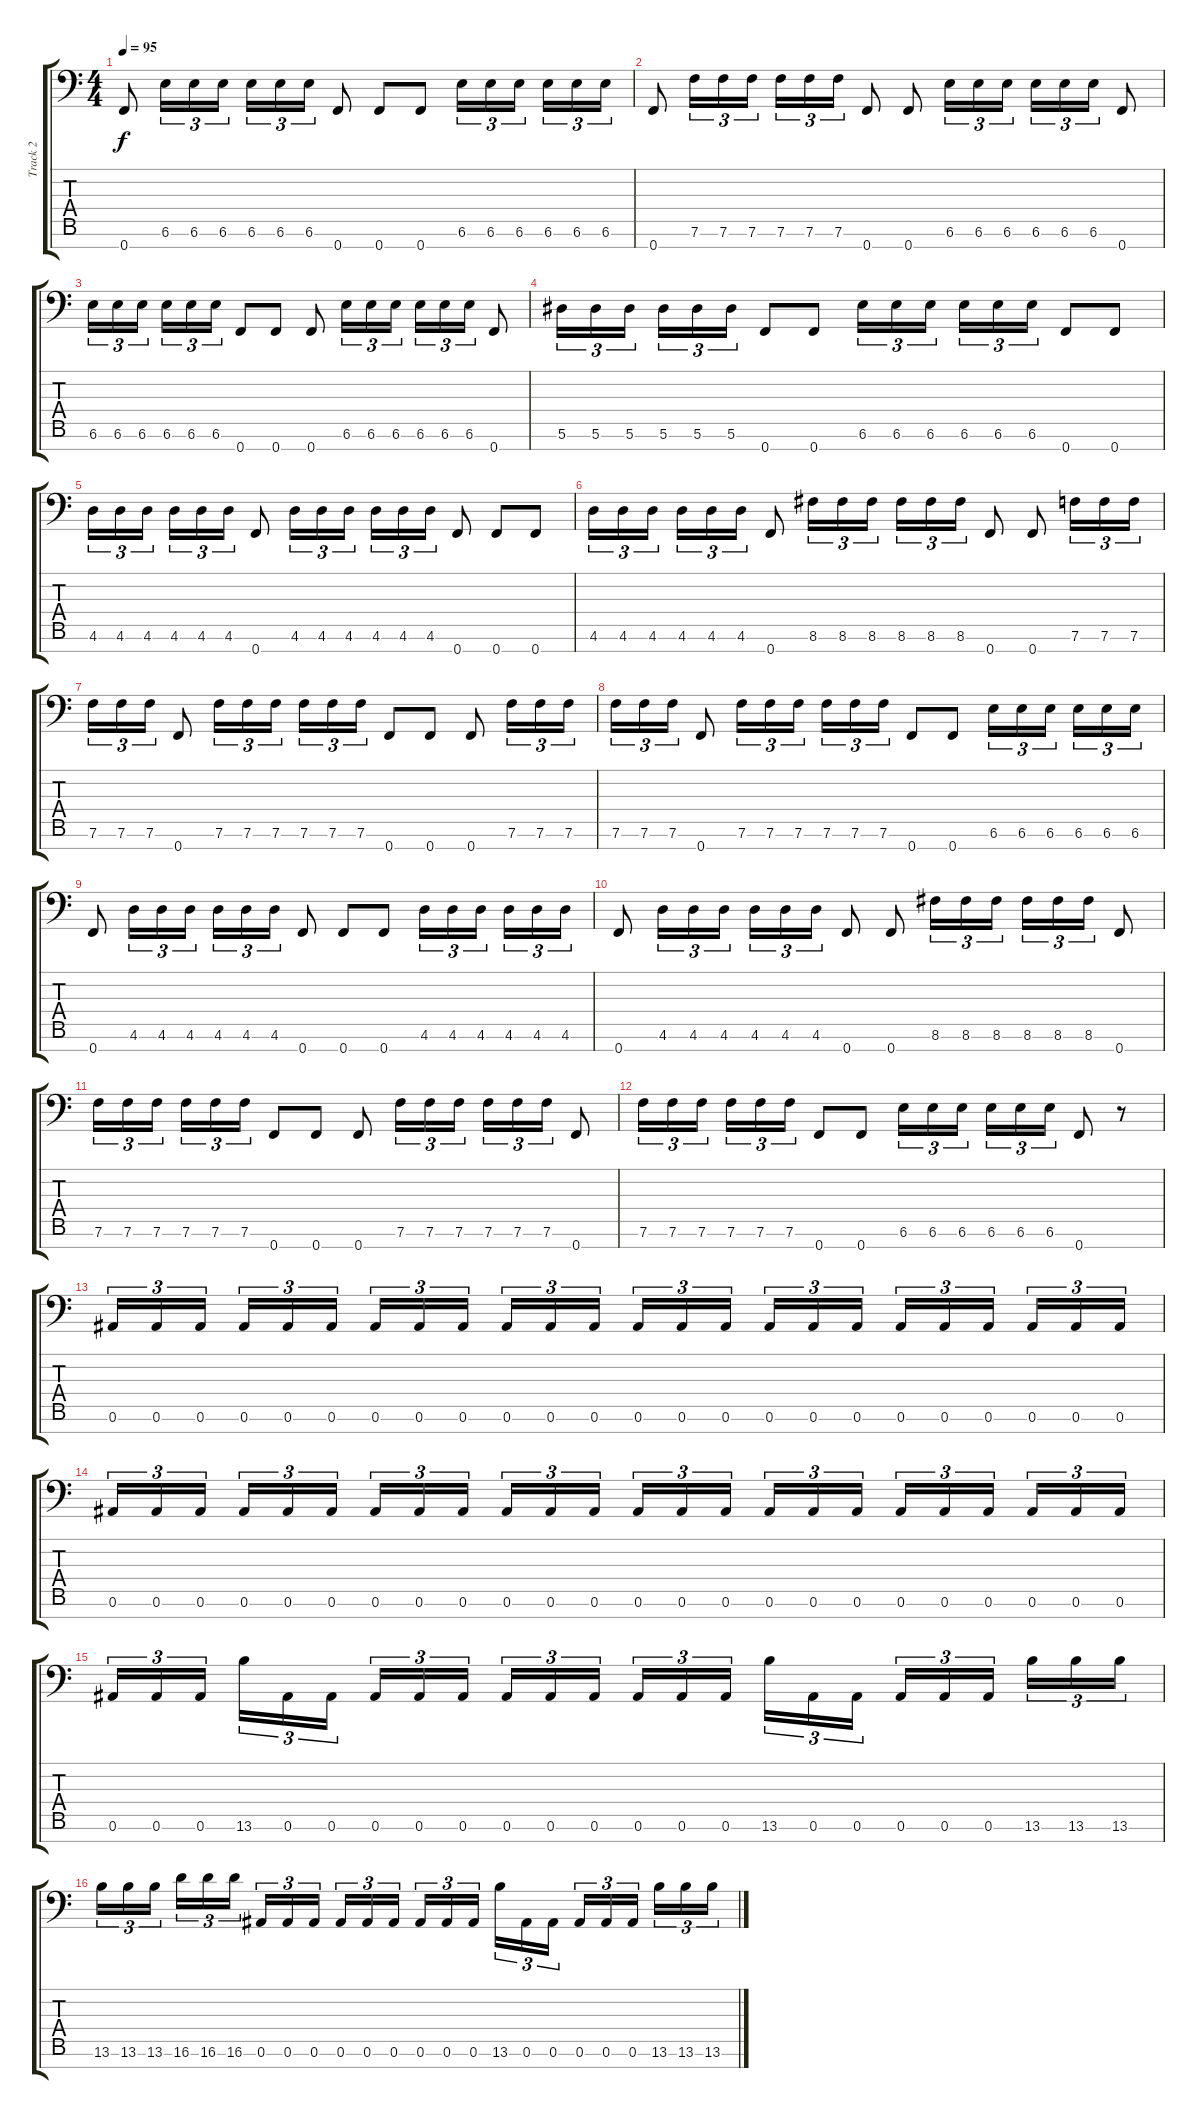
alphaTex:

\track ("Track 2" "Track 2") {instrument distortionguitar}
\staff {score tabs}
\tuning (Bb3 F3 Db3 Ab2 Eb2 Bb1 F1) {hide}
\ts (4 4)
\tempo 95
\clef f4
\ks c
0.7.8{dy f} 6.6.16{tu (3 2)} 6.6.16{tu (3 2)} 6.6.16{tu (3 2)} 6.6.16{tu (3 2)} 6.6.16{tu (3 2)} 6.6.16{tu (3 2)} 0.7.8 0.7.8 0.7.8 6.6.16{tu (3 2)} 6.6.16{tu (3 2)} 6.6.16{tu (3 2) beam splitsecondary} 6.6.16{tu (3 2)} 6.6.16{tu (3 2)} 6.6.16{tu (3 2)} |
0.7.8 7.6.16{tu (3 2)} 7.6.16{tu (3 2)} 7.6.16{tu (3 2)} 7.6.16{tu (3 2)} 7.6.16{tu (3 2)} 7.6.16{tu (3 2)} 0.7.8 0.7.8 6.6.16{tu (3 2)} 6.6.16{tu (3 2)} 6.6.16{tu (3 2)} 6.6.16{tu (3 2)} 6.6.16{tu (3 2)} 6.6.16{tu (3 2)} 0.7.8 |
6.6.16{tu (3 2)} 6.6.16{tu (3 2)} 6.6.16{tu (3 2) beam splitsecondary} 6.6.16{tu (3 2)} 6.6.16{tu (3 2)} 6.6.16{tu (3 2)} 0.7.8 0.7.8 0.7.8 6.6.16{tu (3 2)} 6.6.16{tu (3 2)} 6.6.16{tu (3 2)} 6.6.16{tu (3 2)} 6.6.16{tu (3 2)} 6.6.16{tu (3 2)} 0.7.8 |
5.6.16{tu (3 2)} 5.6.16{tu (3 2)} 5.6.16{tu (3 2) beam splitsecondary} 5.6.16{tu (3 2)} 5.6.16{tu (3 2)} 5.6.16{tu (3 2)} 0.7.8 0.7.8 6.6.16{tu (3 2)} 6.6.16{tu (3 2)} 6.6.16{tu (3 2) beam splitsecondary} 6.6.16{tu (3 2)} 6.6.16{tu (3 2)} 6.6.16{tu (3 2)} 0.7.8 0.7.8 |
4.6.16{tu (3 2)} 4.6.16{tu (3 2)} 4.6.16{tu (3 2) beam splitsecondary} 4.6.16{tu (3 2)} 4.6.16{tu (3 2)} 4.6.16{tu (3 2)} 0.7.8 4.6.16{tu (3 2)} 4.6.16{tu (3 2)} 4.6.16{tu (3 2)} 4.6.16{tu (3 2)} 4.6.16{tu (3 2)} 4.6.16{tu (3 2)} 0.7.8 0.7.8 0.7.8 |
4.6.16{tu (3 2)} 4.6.16{tu (3 2)} 4.6.16{tu (3 2) beam splitsecondary} 4.6.16{tu (3 2)} 4.6.16{tu (3 2)} 4.6.16{tu (3 2)} 0.7.8 8.6.16{tu (3 2)} 8.6.16{tu (3 2)} 8.6.16{tu (3 2)} 8.6.16{tu (3 2)} 8.6.16{tu (3 2)} 8.6.16{tu (3 2)} 0.7.8 0.7.8 7.6.16{tu (3 2)} 7.6.16{tu (3 2)} 7.6.16{tu (3 2)} |
7.6.16{tu (3 2)} 7.6.16{tu (3 2)} 7.6.16{tu (3 2)} 0.7.8 7.6.16{tu (3 2)} 7.6.16{tu (3 2)} 7.6.16{tu (3 2) beam splitsecondary} 7.6.16{tu (3 2)} 7.6.16{tu (3 2)} 7.6.16{tu (3 2)} 0.7.8 0.7.8 0.7.8 7.6.16{tu (3 2)} 7.6.16{tu (3 2)} 7.6.16{tu (3 2)} |
7.6.16{tu (3 2)} 7.6.16{tu (3 2)} 7.6.16{tu (3 2)} 0.7.8 7.6.16{tu (3 2)} 7.6.16{tu (3 2)} 7.6.16{tu (3 2) beam splitsecondary} 7.6.16{tu (3 2)} 7.6.16{tu (3 2)} 7.6.16{tu (3 2)} 0.7.8 0.7.8 6.6.16{tu (3 2)} 6.6.16{tu (3 2)} 6.6.16{tu (3 2) beam splitsecondary} 6.6.16{tu (3 2)} 6.6.16{tu (3 2)} 6.6.16{tu (3 2)} |
0.7.8 4.6.16{tu (3 2)} 4.6.16{tu (3 2)} 4.6.16{tu (3 2)} 4.6.16{tu (3 2)} 4.6.16{tu (3 2)} 4.6.16{tu (3 2)} 0.7.8 0.7.8 0.7.8 4.6.16{tu (3 2)} 4.6.16{tu (3 2)} 4.6.16{tu (3 2) beam splitsecondary} 4.6.16{tu (3 2)} 4.6.16{tu (3 2)} 4.6.16{tu (3 2)} |
0.7.8 4.6.16{tu (3 2)} 4.6.16{tu (3 2)} 4.6.16{tu (3 2)} 4.6.16{tu (3 2)} 4.6.16{tu (3 2)} 4.6.16{tu (3 2)} 0.7.8 0.7.8 8.6.16{tu (3 2)} 8.6.16{tu (3 2)} 8.6.16{tu (3 2)} 8.6.16{tu (3 2)} 8.6.16{tu (3 2)} 8.6.16{tu (3 2)} 0.7.8 |
7.6.16{tu (3 2)} 7.6.16{tu (3 2)} 7.6.16{tu (3 2) beam splitsecondary} 7.6.16{tu (3 2)} 7.6.16{tu (3 2)} 7.6.16{tu (3 2)} 0.7.8 0.7.8 0.7.8 7.6.16{tu (3 2)} 7.6.16{tu (3 2)} 7.6.16{tu (3 2)} 7.6.16{tu (3 2)} 7.6.16{tu (3 2)} 7.6.16{tu (3 2)} 0.7.8 |
7.6.16{tu (3 2)} 7.6.16{tu (3 2)} 7.6.16{tu (3 2) beam splitsecondary} 7.6.16{tu (3 2)} 7.6.16{tu (3 2)} 7.6.16{tu (3 2)} 0.7.8 0.7.8 6.6.16{tu (3 2)} 6.6.16{tu (3 2)} 6.6.16{tu (3 2) beam splitsecondary} 6.6.16{tu (3 2)} 6.6.16{tu (3 2)} 6.6.16{tu (3 2)} 0.7.8 r.8 |
0.6.16{tu (3 2)} 0.6.16{tu (3 2)} 0.6.16{tu (3 2) beam splitsecondary} 0.6.16{tu (3 2)} 0.6.16{tu (3 2)} 0.6.16{tu (3 2)} 0.6.16{tu (3 2)} 0.6.16{tu (3 2)} 0.6.16{tu (3 2) beam splitsecondary} 0.6.16{tu (3 2)} 0.6.16{tu (3 2)} 0.6.16{tu (3 2)} 0.6.16{tu (3 2)} 0.6.16{tu (3 2)} 0.6.16{tu (3 2) beam splitsecondary} 0.6.16{tu (3 2)} 0.6.16{tu (3 2)} 0.6.16{tu (3 2)} 0.6.16{tu (3 2)} 0.6.16{tu (3 2)} 0.6.16{tu (3 2) beam splitsecondary} 0.6.16{tu (3 2)} 0.6.16{tu (3 2)} 0.6.16{tu (3 2)} |
0.6.16{tu (3 2)} 0.6.16{tu (3 2)} 0.6.16{tu (3 2) beam splitsecondary} 0.6.16{tu (3 2)} 0.6.16{tu (3 2)} 0.6.16{tu (3 2)} 0.6.16{tu (3 2)} 0.6.16{tu (3 2)} 0.6.16{tu (3 2) beam splitsecondary} 0.6.16{tu (3 2)} 0.6.16{tu (3 2)} 0.6.16{tu (3 2)} 0.6.16{tu (3 2)} 0.6.16{tu (3 2)} 0.6.16{tu (3 2) beam splitsecondary} 0.6.16{tu (3 2)} 0.6.16{tu (3 2)} 0.6.16{tu (3 2)} 0.6.16{tu (3 2)} 0.6.16{tu (3 2)} 0.6.16{tu (3 2) beam splitsecondary} 0.6.16{tu (3 2)} 0.6.16{tu (3 2)} 0.6.16{tu (3 2)} |
0.6.16{tu (3 2)} 0.6.16{tu (3 2)} 0.6.16{tu (3 2) beam splitsecondary} 13.6.16{tu (3 2)} 0.6.16{tu (3 2)} 0.6.16{tu (3 2)} 0.6.16{tu (3 2)} 0.6.16{tu (3 2)} 0.6.16{tu (3 2) beam splitsecondary} 0.6.16{tu (3 2)} 0.6.16{tu (3 2)} 0.6.16{tu (3 2)} 0.6.16{tu (3 2)} 0.6.16{tu (3 2)} 0.6.16{tu (3 2) beam splitsecondary} 13.6.16{tu (3 2)} 0.6.16{tu (3 2)} 0.6.16{tu (3 2)} 0.6.16{tu (3 2)} 0.6.16{tu (3 2)} 0.6.16{tu (3 2) beam splitsecondary} 13.6.16{tu (3 2)} 13.6.16{tu (3 2)} 13.6.16{tu (3 2)} |
13.6.16{tu (3 2)} 13.6.16{tu (3 2)} 13.6.16{tu (3 2) beam splitsecondary} 16.6.16{tu (3 2)} 16.6.16{tu (3 2)} 16.6.16{tu (3 2)} 0.6.16{tu (3 2)} 0.6.16{tu (3 2)} 0.6.16{tu (3 2) beam splitsecondary} 0.6.16{tu (3 2)} 0.6.16{tu (3 2)} 0.6.16{tu (3 2)} 0.6.16{tu (3 2)} 0.6.16{tu (3 2)} 0.6.16{tu (3 2) beam splitsecondary} 13.6.16{tu (3 2)} 0.6.16{tu (3 2)} 0.6.16{tu (3 2)} 0.6.16{tu (3 2)} 0.6.16{tu (3 2)} 0.6.16{tu (3 2) beam splitsecondary} 13.6.16{tu (3 2)} 13.6.16{tu (3 2)} 13.6.16{tu (3 2)}
